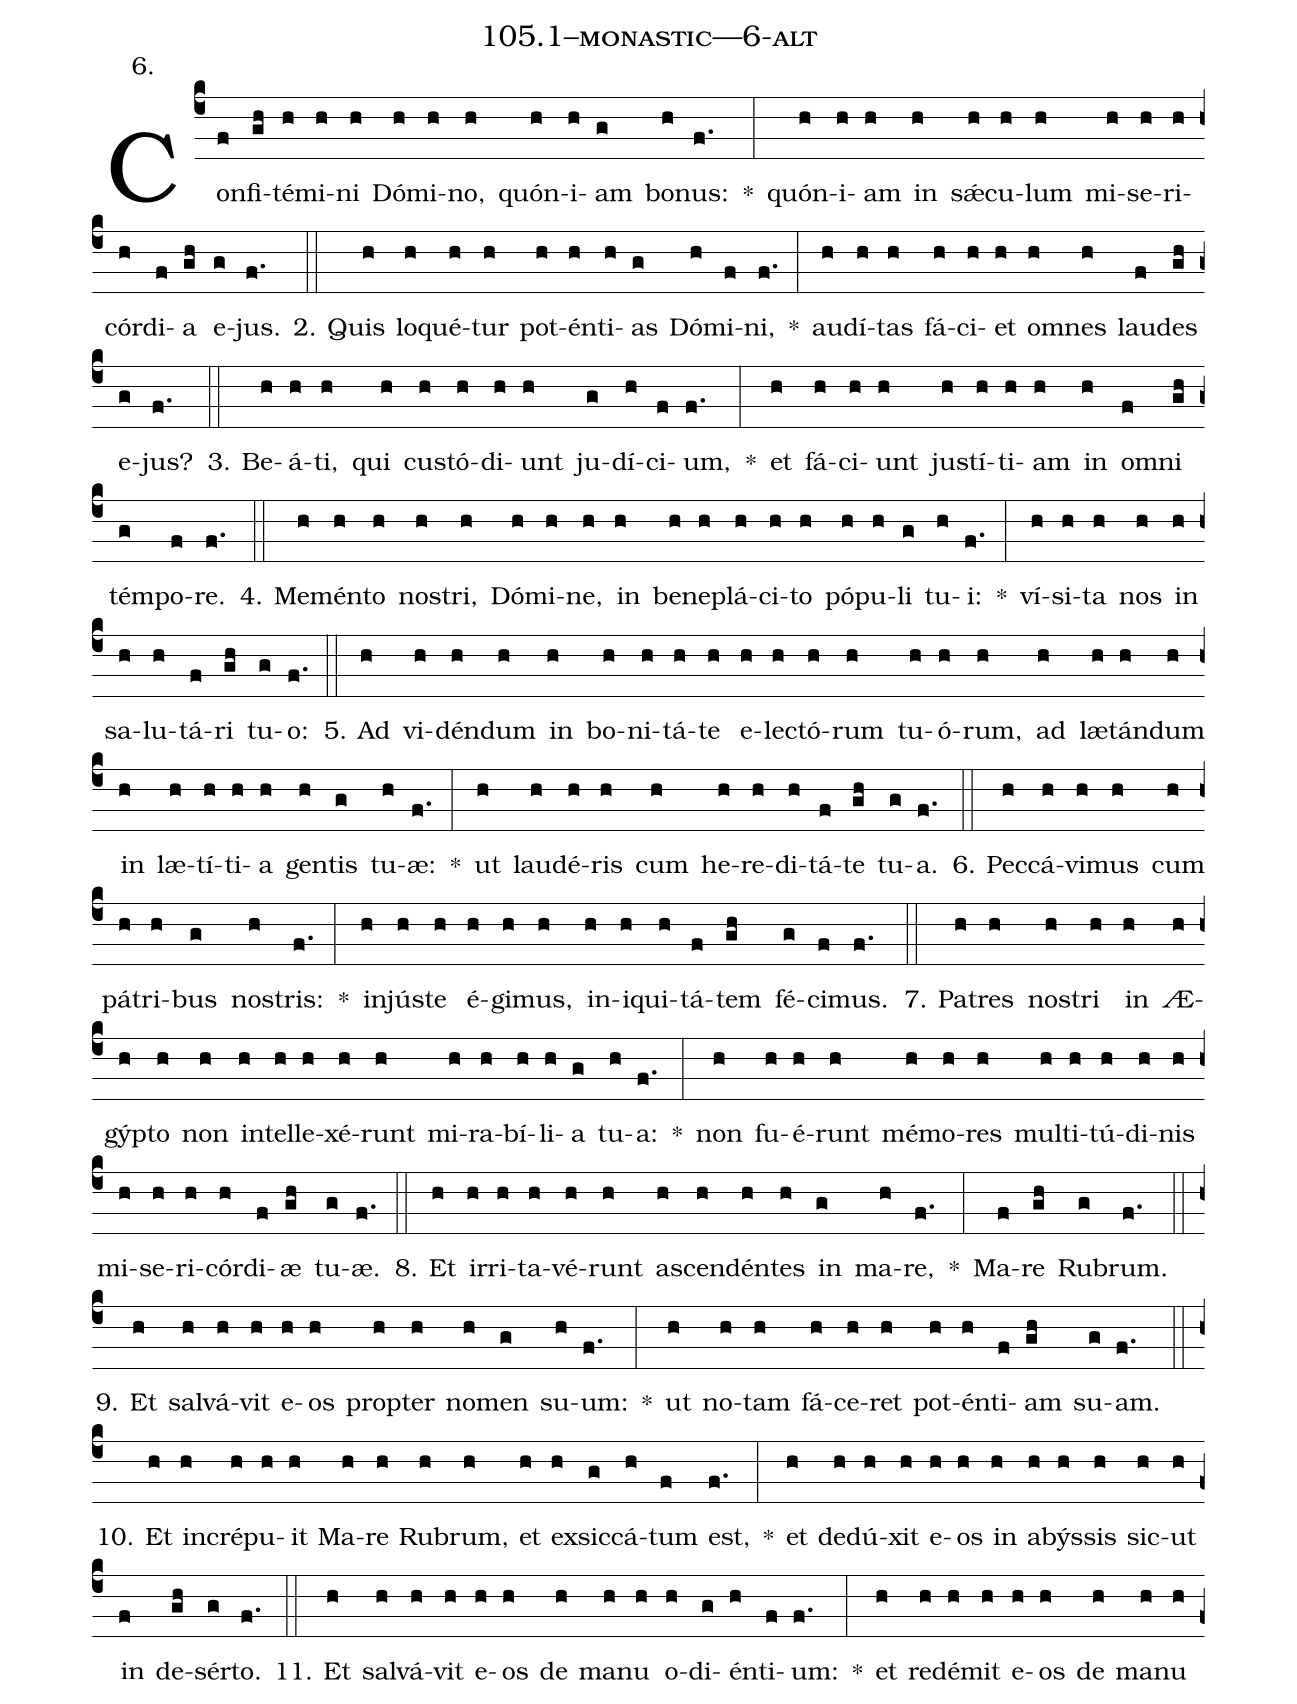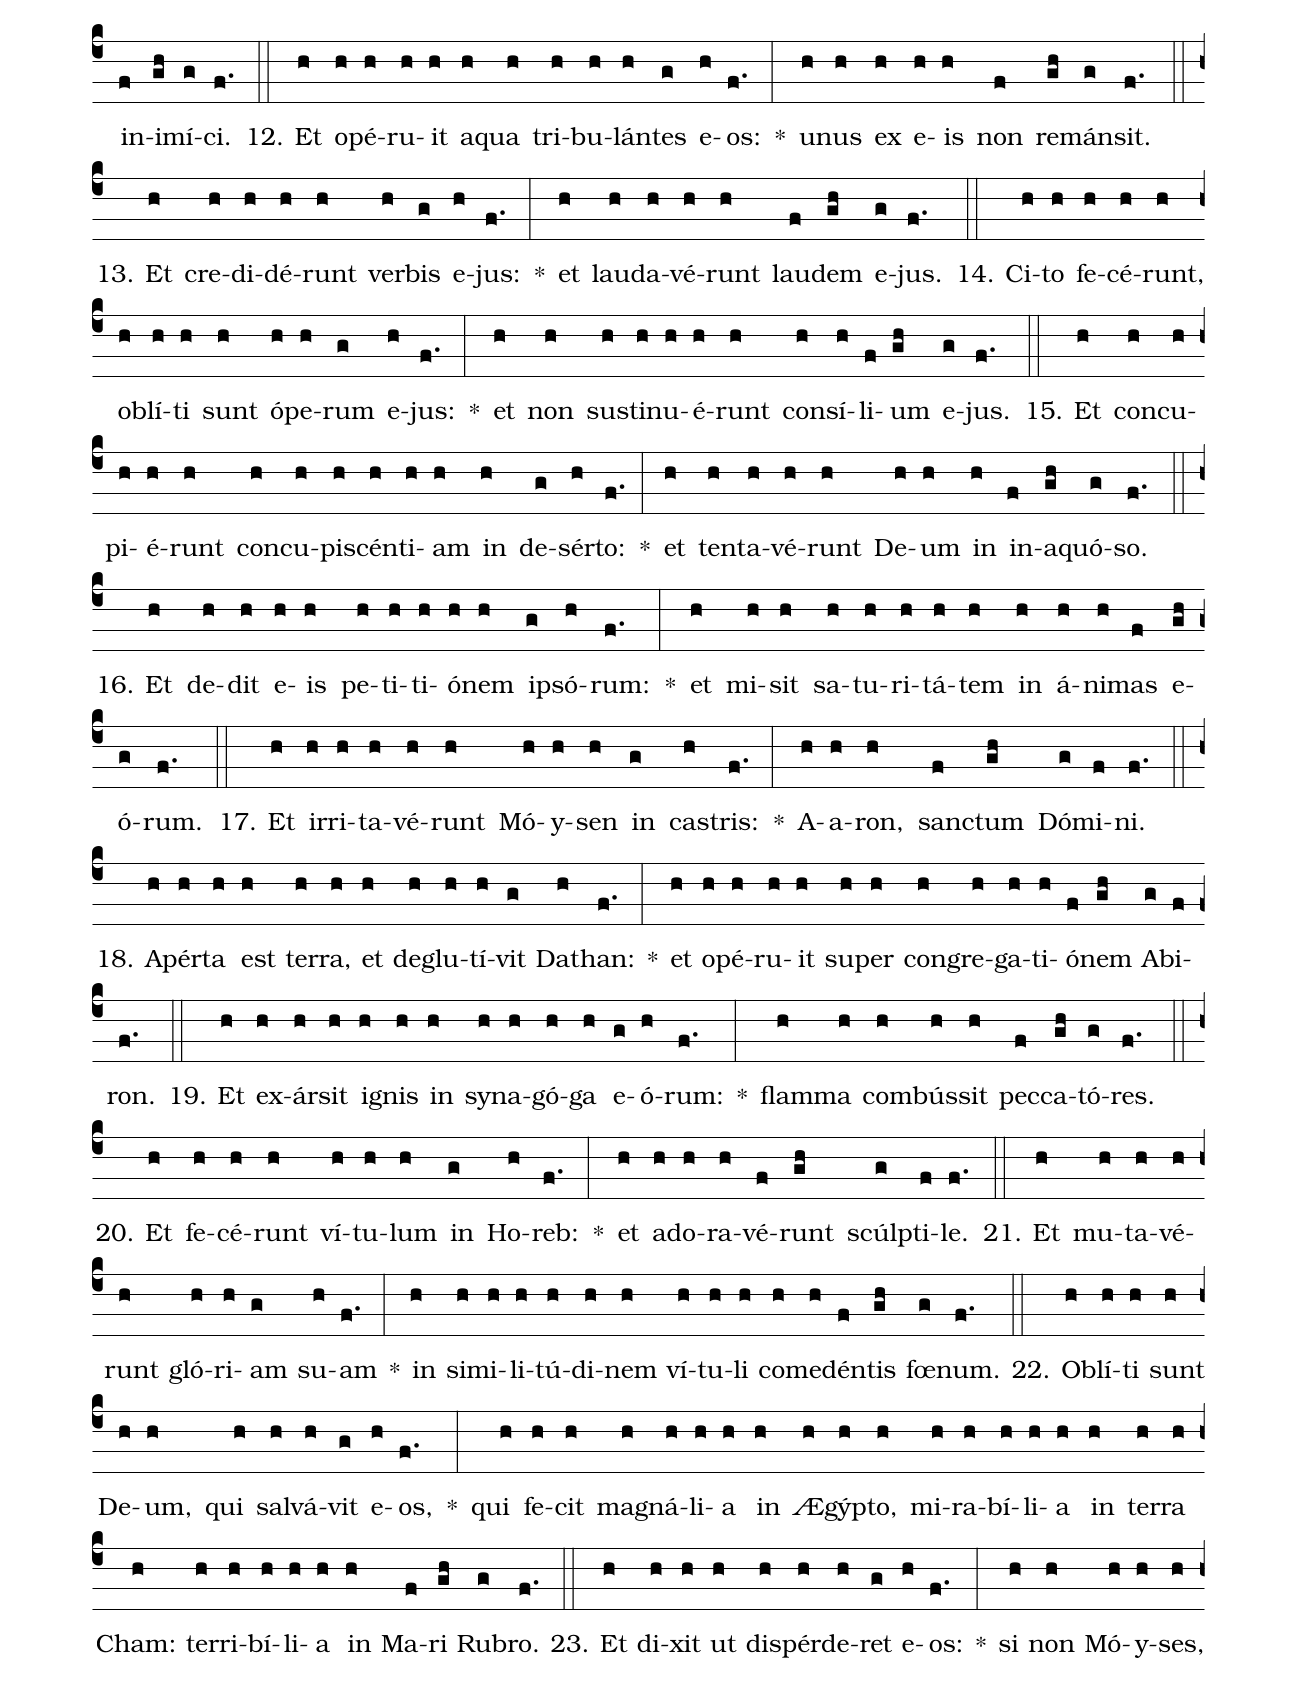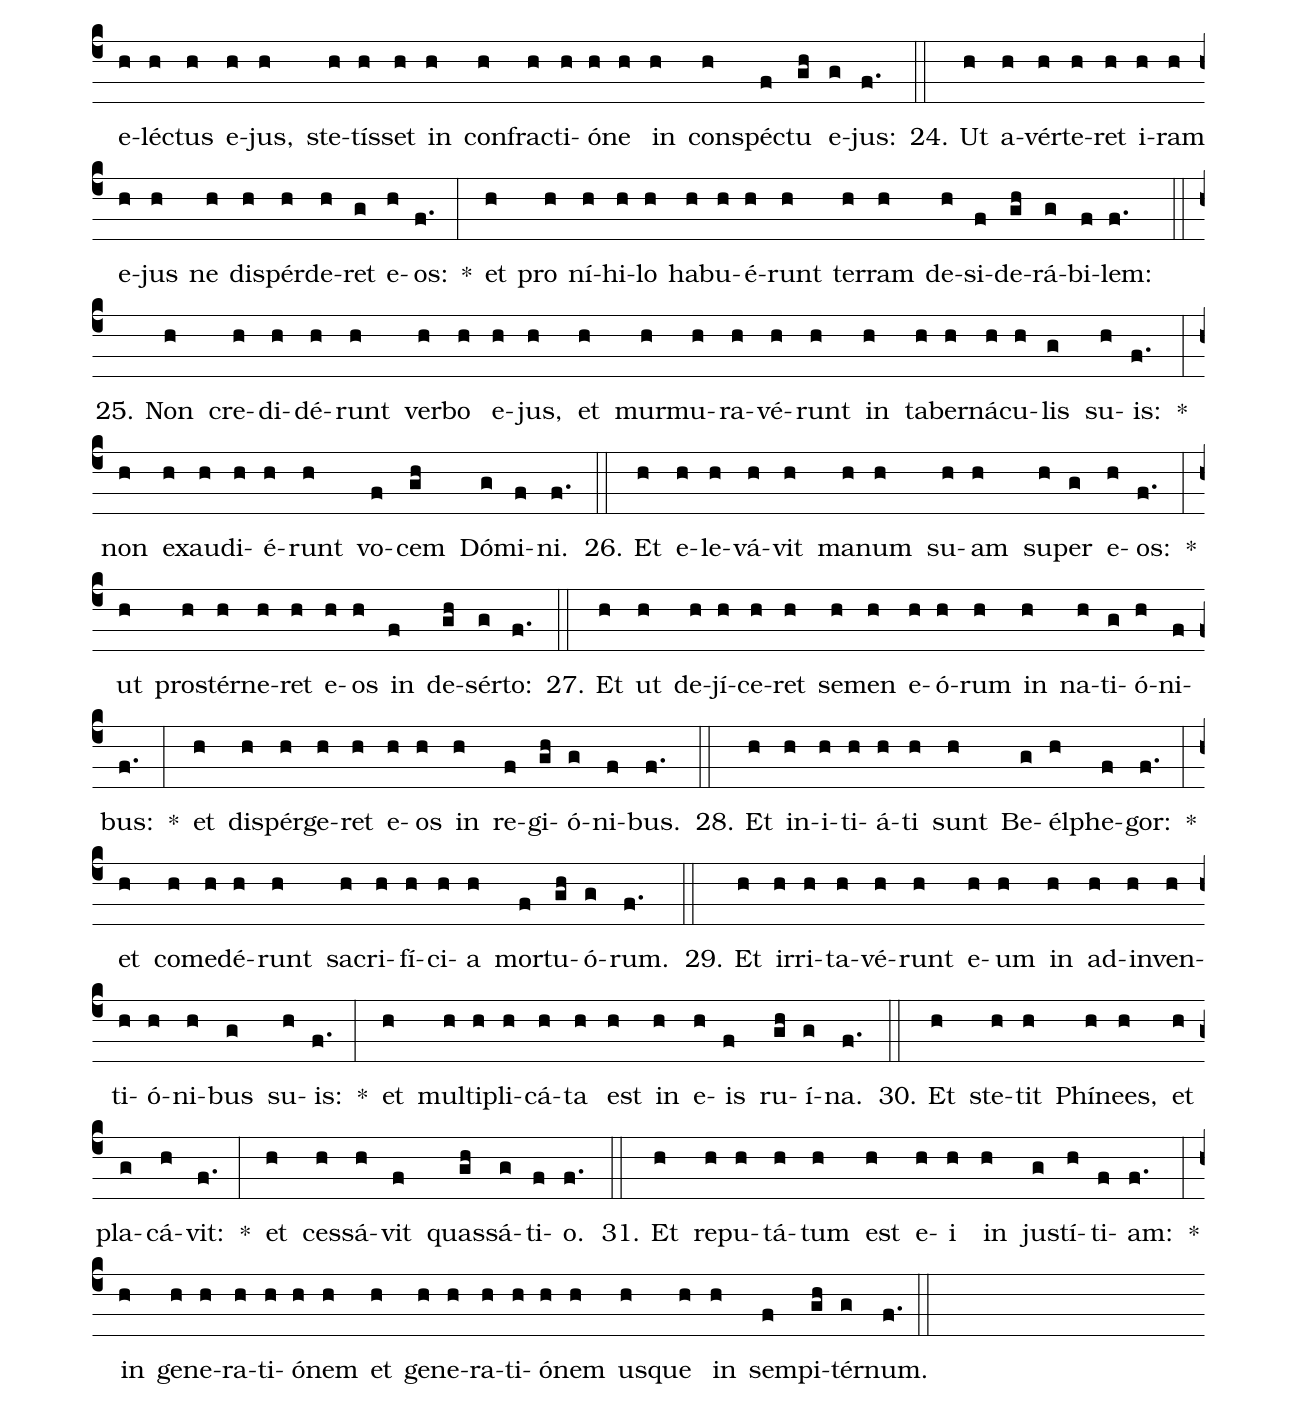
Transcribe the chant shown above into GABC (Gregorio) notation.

name: 105.1--monastic---6-alt;
annotation: 6.;
%%
(c4)Con(f)fi(gh)té(h)mi(h)ni(h) Dó(h)mi(h)no,(h) quón(h)i(h)am(g) bo(h)nus:(f.) *(:) quón(h)i(h)am(h) in(h) sǽ(h)cu(h)lum(h) mi(h)se(h)ri(h)cór(h)di(f)a(gh) e(g)jus.(f.) (::)
2. Quis(h) lo(h)qué(h)tur(h) pot(h)én(h)ti(h)as(g) Dó(h)mi(f)ni,(f.) *(:) au(h)dí(h)tas(h) fá(h)ci(h)et(h) om(h)nes(h) lau(f)des(gh) e(g)jus?(f.) (::)
3. Be(h)á(h)ti,(h) qui(h) cus(h)tó(h)di(h)unt(h) ju(g)dí(h)ci(f)um,(f.) *(:) et(h) fá(h)ci(h)unt(h) jus(h)tí(h)ti(h)am(h) in(h) om(f)ni(gh) tém(g)po(f)re.(f.) (::)
4. Me(h)mén(h)to(h) nos(h)tri,(h) Dó(h)mi(h)ne,(h) in(h) be(h)ne(h)plá(h)ci(h)to(h) pó(h)pu(h)li(g) tu(h)i:(f.) *(:) ví(h)si(h)ta(h) nos(h) in(h) sa(h)lu(h)tá(f)ri(gh) tu(g)o:(f.) (::)
5. Ad(h) vi(h)dén(h)dum(h) in(h) bo(h)ni(h)tá(h)te(h) e(h)lec(h)tó(h)rum(h) tu(h)ó(h)rum,(h) ad(h) læ(h)tán(h)dum(h) in(h) læ(h)tí(h)ti(h)a(h) gen(h)tis(g) tu(h)æ:(f.) *(:) ut(h) lau(h)dé(h)ris(h) cum(h) he(h)re(h)di(h)tá(f)te(gh) tu(g)a.(f.) (::)
6. Pec(h)cá(h)vi(h)mus(h) cum(h) pá(h)tri(h)bus(g) nos(h)tris:(f.) *(:) in(h)jús(h)te(h) é(h)gi(h)mus,(h) in(h)i(h)qui(h)tá(f)tem(gh) fé(g)ci(f)mus.(f.) (::)
7. Pa(h)tres(h) nos(h)tri(h) in(h) Æ(h)gýp(h)to(h) non(h) in(h)tel(h)le(h)xé(h)runt(h) mi(h)ra(h)bí(h)li(h)a(g) tu(h)a:(f.) *(:) non(h) fu(h)é(h)runt(h) mé(h)mo(h)res(h) mul(h)ti(h)tú(h)di(h)nis(h) mi(h)se(h)ri(h)cór(h)di(f)æ(gh) tu(g)æ.(f.) (::)
8. Et(h) ir(h)ri(h)ta(h)vé(h)runt(h) a(h)scen(h)dén(h)tes(h) in(g) ma(h)re,(f.) *(:) Ma(f)re(gh) Ru(g)brum.(f.) (::)
9. Et(h) sal(h)vá(h)vit(h) e(h)os(h) prop(h)ter(h) no(h)men(g) su(h)um:(f.) *(:) ut(h) no(h)tam(h) fá(h)ce(h)ret(h) pot(h)én(h)ti(f)am(gh) su(g)am.(f.) (::)
10. Et(h) in(h)cré(h)pu(h)it(h) Ma(h)re(h) Ru(h)brum,(h) et(h) ex(h)sic(g)cá(h)tum(f) est,(f.) *(:) et(h) de(h)dú(h)xit(h) e(h)os(h) in(h) a(h)býs(h)sis(h) sic(h)ut(h) in(f) de(gh)sér(g)to.(f.) (::)
11. Et(h) sal(h)vá(h)vit(h) e(h)os(h) de(h) ma(h)nu(h) o(h)di(g)én(h)ti(f)um:(f.) *(:) et(h) red(h)é(h)mit(h) e(h)os(h) de(h) ma(h)nu(h) in(f)i(gh)mí(g)ci.(f.) (::)
12. Et(h) o(h)pé(h)ru(h)it(h) a(h)qua(h) tri(h)bu(h)lán(h)tes(g) e(h)os:(f.) *(:) u(h)nus(h) ex(h) e(h)is(h) non(f) re(gh)mán(g)sit.(f.) (::)
13. Et(h) cre(h)di(h)dé(h)runt(h) ver(h)bis(g) e(h)jus:(f.) *(:) et(h) lau(h)da(h)vé(h)runt(h) lau(f)dem(gh) e(g)jus.(f.) (::)
14. Ci(h)to(h) fe(h)cé(h)runt,(h) ob(h)lí(h)ti(h) sunt(h) ó(h)pe(h)rum(g) e(h)jus:(f.) *(:) et(h) non(h) sus(h)ti(h)nu(h)é(h)runt(h) con(h)sí(h)li(f)um(gh) e(g)jus.(f.) (::)
15. Et(h) con(h)cu(h)pi(h)é(h)runt(h) con(h)cu(h)pi(h)scén(h)ti(h)am(h) in(h) de(g)sér(h)to:(f.) *(:) et(h) ten(h)ta(h)vé(h)runt(h) De(h)um(h) in(h) in(f)a(gh)quó(g)so.(f.) (::)
16. Et(h) de(h)dit(h) e(h)is(h) pe(h)ti(h)ti(h)ó(h)nem(h) ip(g)só(h)rum:(f.) *(:) et(h) mi(h)sit(h) sa(h)tu(h)ri(h)tá(h)tem(h) in(h) á(h)ni(h)mas(f) e(gh)ó(g)rum.(f.) (::)
17. Et(h) ir(h)ri(h)ta(h)vé(h)runt(h) Mó(h)y(h)sen(h) in(g) cas(h)tris:(f.) *(:) A(h)a(h)ron,(h) sanc(f)tum(gh) Dó(g)mi(f)ni.(f.) (::)
18. A(h)pér(h)ta(h) est(h) ter(h)ra,(h) et(h) de(h)glu(h)tí(h)vit(g) Da(h)than:(f.) *(:) et(h) o(h)pé(h)ru(h)it(h) su(h)per(h) con(h)gre(h)ga(h)ti(h)ó(f)nem(gh) Ab(g)i(f)ron.(f.) (::)
19. Et(h) ex(h)ár(h)sit(h) i(h)gnis(h) in(h) sy(h)na(h)gó(h)ga(h) e(g)ó(h)rum:(f.) *(:) flam(h)ma(h) com(h)bús(h)sit(h) pec(f)ca(gh)tó(g)res.(f.) (::)
20. Et(h) fe(h)cé(h)runt(h) ví(h)tu(h)lum(h) in(g) Ho(h)reb:(f.) *(:) et(h) ad(h)o(h)ra(h)vé(f)runt(gh) scúlp(g)ti(f)le.(f.) (::)
21. Et(h) mu(h)ta(h)vé(h)runt(h) gló(h)ri(h)am(g) su(h)am(f.) *(:) in(h) si(h)mi(h)li(h)tú(h)di(h)nem(h) ví(h)tu(h)li(h) com(h)e(h)dén(f)tis(gh) fœ(g)num.(f.) (::)
22. Ob(h)lí(h)ti(h) sunt(h) De(h)um,(h) qui(h) sal(h)vá(h)vit(g) e(h)os,(f.) *(:) qui(h) fe(h)cit(h) ma(h)gná(h)li(h)a(h) in(h) Æ(h)gýp(h)to,(h) mi(h)ra(h)bí(h)li(h)a(h) in(h) ter(h)ra(h) Cham:(h) ter(h)ri(h)bí(h)li(h)a(h) in(h) Ma(f)ri(gh) Ru(g)bro.(f.) (::)
23. Et(h) di(h)xit(h) ut(h) dis(h)pér(h)de(h)ret(g) e(h)os:(f.) *(:) si(h) non(h) Mó(h)y(h)ses,(h) e(h)léc(h)tus(h) e(h)jus,(h) ste(h)tís(h)set(h) in(h) con(h)frac(h)ti(h)ó(h)ne(h) in(h) con(h)spéc(f)tu(gh) e(g)jus:(f.) (::)
24. Ut(h) a(h)vér(h)te(h)ret(h) i(h)ram(h) e(h)jus(h) ne(h) dis(h)pér(h)de(h)ret(g) e(h)os:(f.) *(:) et(h) pro(h) ní(h)hi(h)lo(h) ha(h)bu(h)é(h)runt(h) ter(h)ram(h) de(h)si(f)de(gh)rá(g)bi(f)lem:(f.) (::)
25. Non(h) cre(h)di(h)dé(h)runt(h) ver(h)bo(h) e(h)jus,(h) et(h) mur(h)mu(h)ra(h)vé(h)runt(h) in(h) ta(h)ber(h)ná(h)cu(h)lis(g) su(h)is:(f.) *(:) non(h) ex(h)au(h)di(h)é(h)runt(h) vo(f)cem(gh) Dó(g)mi(f)ni.(f.) (::)
26. Et(h) e(h)le(h)vá(h)vit(h) ma(h)num(h) su(h)am(h) su(h)per(g) e(h)os:(f.) *(:) ut(h) pro(h)stér(h)ne(h)ret(h) e(h)os(h) in(f) de(gh)sér(g)to:(f.) (::)
27. Et(h) ut(h) de(h)jí(h)ce(h)ret(h) se(h)men(h) e(h)ó(h)rum(h) in(h) na(h)ti(g)ó(h)ni(f)bus:(f.) *(:) et(h) di(h)spér(h)ge(h)ret(h) e(h)os(h) in(h) re(f)gi(gh)ó(g)ni(f)bus.(f.) (::)
28. Et(h) in(h)i(h)ti(h)á(h)ti(h) sunt(h) Be(g)él(h)phe(f)gor:(f.) *(:) et(h) com(h)e(h)dé(h)runt(h) sa(h)cri(h)fí(h)ci(h)a(h) mor(f)tu(gh)ó(g)rum.(f.) (::)
29. Et(h) ir(h)ri(h)ta(h)vé(h)runt(h) e(h)um(h) in(h) ad(h)in(h)ven(h)ti(h)ó(h)ni(h)bus(g) su(h)is:(f.) *(:) et(h) mul(h)ti(h)pli(h)cá(h)ta(h) est(h) in(h) e(h)is(f) ru(gh)í(g)na.(f.) (::)
30. Et(h) ste(h)tit(h) Phí(h)nees,(h) et(h) pla(g)cá(h)vit:(f.) *(:) et(h) ces(h)sá(h)vit(f) quas(gh)sá(g)ti(f)o.(f.) (::)
31. Et(h) re(h)pu(h)tá(h)tum(h) est(h) e(h)i(h) in(h) jus(g)tí(h)ti(f)am:(f.) *(:) in(h) ge(h)ne(h)ra(h)ti(h)ó(h)nem(h) et(h) ge(h)ne(h)ra(h)ti(h)ó(h)nem(h) us(h)que(h) in(h) sem(f)pi(gh)tér(g)num.(f.) (::)
